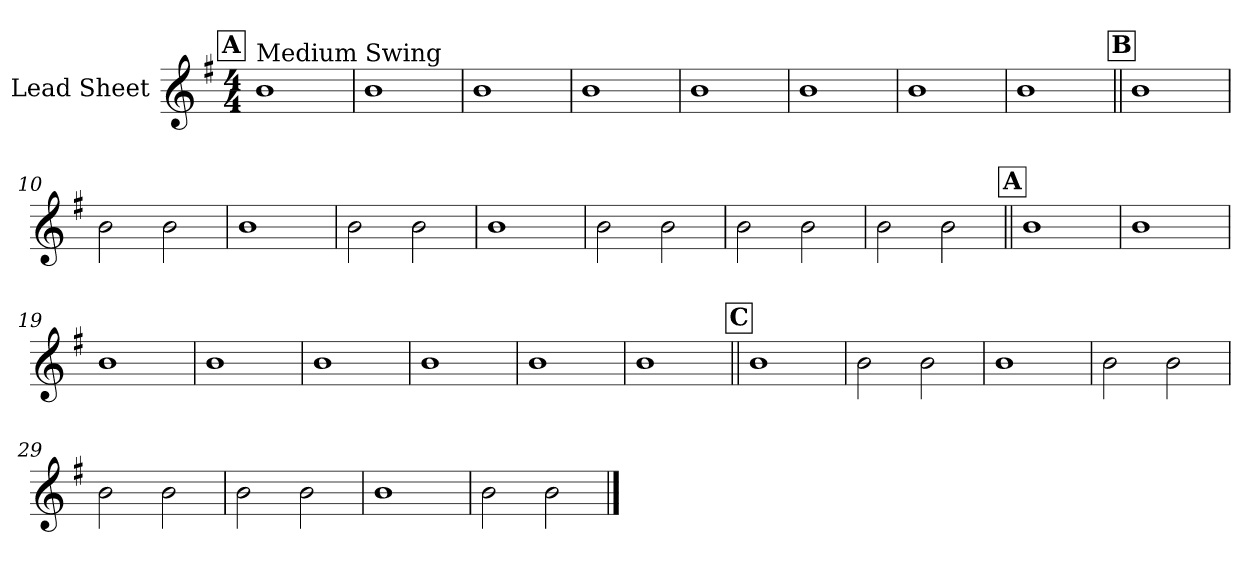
**kern
*part1
*staff1
*I"Lead Sheet
*clefG2
*k[f#]
*G:
*M4/4
!!LO:REH:place=s1:a:fs=14:t=A
=1
!LO:TX:a:t=Medium Swing
1b
=2
1b
=3
1b
=4
1b
!!LO:LB:g=z
=5
1b
=6
1b
=7
1b
=8
1b
!!LO:LB:g=z
!!LO:REH:place=s1:a:fs=14:t=B
=9||
1b
=10
2b\
2b\
=11
1b
=12
2b\
2b\
!!LO:LB:g=z
=13
1b
=14
2b\
2b\
=15
2b\
2b\
=16
2b\
2b\
!!LO:LB:g=z
!!LO:REH:place=s1:a:fs=14:t=A
=17||
1b
=18
1b
=19
1b
=20
1b
!!LO:LB:g=z
=21
1b
=22
1b
=23
1b
=24
1b
!!LO:LB:g=z
!!LO:REH:place=s1:a:fs=14:t=C
=25||
1b
=26
2b\
2b\
=27
1b
=28
2b\
2b\
!!LO:LB:g=z
=29
2b\
2b\
=30
2b\
2b\
=31
1b
=32
2b\
2b\
==
*-
